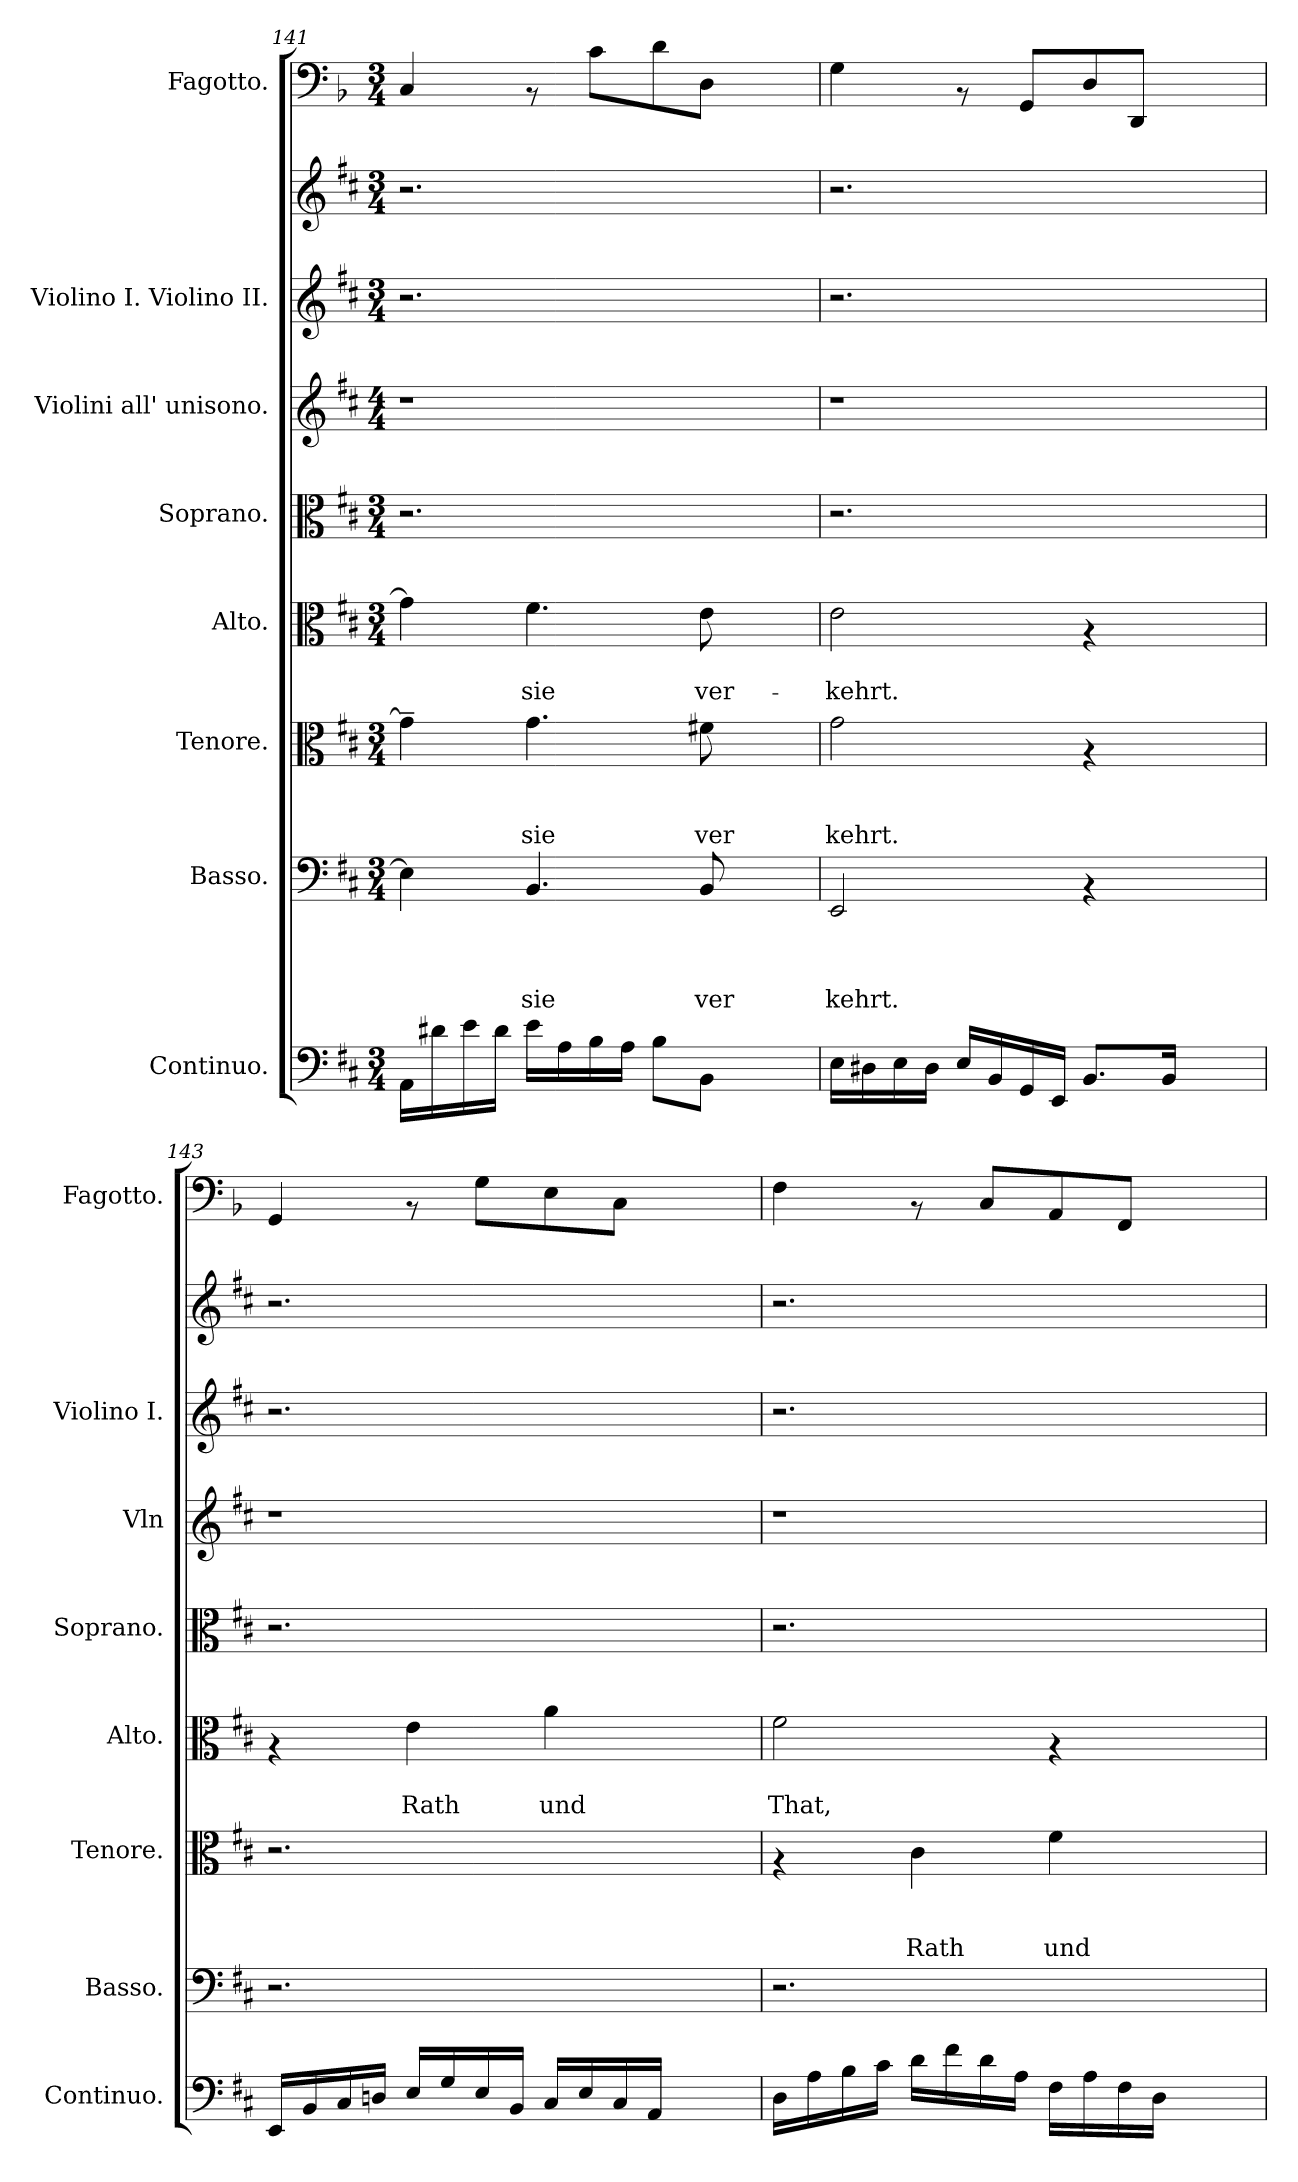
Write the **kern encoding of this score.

**kern	**kern	**text	**text	**text	**text	**kern	**text	**text	**text	**kern	**text	**text	**kern	**kern	**kern	**kern	**kern
*part8	*part7	*part7	*part7	*part7	*part7	*part6	*part6	*part6	*part6	*part5	*part5	*part5	*part4	*part3	*part2	*part2	*part1
*staff9	*staff8	*staff8	*staff8	*staff8	*staff8	*staff7	*staff7	*staff7	*staff7	*staff6	*staff6	*staff6	*staff5	*staff4	*staff3	*staff2	*staff1
*I"Continuo.	*I"Basso.	*	*	*	*	*I"Tenore.	*	*	*	*I"Alto.	*	*	*I"Soprano.	*I"Violini all' unisono.	*I"Violino I. Violino II.	*	*I"Fagotto.
*I'Continuo.	*I'Basso.	*	*	*	*	*I'Tenore.	*	*	*	*I'Alto.	*	*	*I'Soprano.	*I'Vln	*I'Violino I.	*	*I'Fagotto.
!!LO:PB:g=z
*clefF4	*clefF4	*	*	*	*	*clefC3	*	*	*	*clefC3	*	*	*clefC3	*clefG2	*clefG2	*clefG2	*clefF4
*	*	*	*	*	*	*	*	*	*	*	*	*	*	*	*	*	*ITrd2c3
*k[f#c#]	*k[f#c#]	*	*	*	*	*k[f#c#]	*	*	*	*k[f#c#]	*	*	*k[f#c#]	*k[f#c#]	*k[f#c#]	*k[f#c#]	*k[f#c#]
*D:	*D:	*	*	*	*	*D:	*	*	*	*D:	*	*	*D:	*D:	*D:	*D:	*D:
*M3/4	*M3/4	*	*	*	*	*M3/4	*	*	*	*M3/4	*	*	*M3/4	*M4/4	*M3/4	*M3/4	*M3/4
=141	=141	=141	=141	=141	=141	=141	=141	=141	=141	=141	=141	=141	=141	=141	=141	=141	=141
16AA\LL	4E\]	.	.	.	.	4g~>\]	.	.	.	4g\]	.	.	2.r	1r	2.r	2.r	4AA/
16d#X\	.	.	.	.	.	.	.	.	.	.	.	.	.	.	.	.	.
16e\	.	.	.	.	.	.	.	.	.	.	.	.	.	.	.	.	.
16d#\JJ	.	.	.	.	.	.	.	.	.	.	.	.	.	.	.	.	.
!	!	!	!	!	!LO:LY:b	!	!	!	!LO:LY:b	!	!	!LO:LY:b	!	!	!	!	!
16e\LL	4.BB/	.	.	.	sie	4.g\	.	.	sie	4.f#\	.	sie	.	.	.	.	8rAA
16A\	.	.	.	.	.	.	.	.	.	.	.	.	.	.	.	.	.
16B\	.	.	.	.	.	.	.	.	.	.	.	.	.	.	.	.	8A\L
16A\JJ	.	.	.	.	.	.	.	.	.	.	.	.	.	.	.	.	.
8B\L	.	.	.	.	.	.	.	.	.	.	.	.	.	.	.	.	8B\
!	!	!	!	!	!LO:LY:b	!	!	!	!LO:LY:b	!	!	!LO:LY:b	!	!	!	!	!
8BB\J	8BB/	.	.	.	ver	8f#X\	.	.	ver	8e\	.	ver-	.	.	.	.	8BB\J
4ryy	4ryy	.	.	.	.	4ryy	.	.	.	4ryy	.	.	4ryy	.	4ryy	4ryy	4ryy
=142!	=142!	=142!	=142!	=142!	=142!	=142!	=142!	=142!	=142!	=142!	=142!	=142!	=142!	=142!	=142!	=142!	=142!
!	!	!	!	!	!LO:LY:b	!	!	!	!LO:LY:b	!	!	!LO:LY:b	!	!	!	!	!
16E\LL	2EE/	.	.	.	kehrt.	2g\	.	.	kehrt.	2e\	.	-kehrt.	2.r	1r	2.r	2.r	4E\
16D#X\	.	.	.	.	.	.	.	.	.	.	.	.	.	.	.	.	.
16E\	.	.	.	.	.	.	.	.	.	.	.	.	.	.	.	.	.
16D#\JJ	.	.	.	.	.	.	.	.	.	.	.	.	.	.	.	.	.
16E/LL	.	.	.	.	.	.	.	.	.	.	.	.	.	.	.	.	8rAA
16BB/	.	.	.	.	.	.	.	.	.	.	.	.	.	.	.	.	.
16GG/	.	.	.	.	.	.	.	.	.	.	.	.	.	.	.	.	8EE/L
16EE/JJ	.	.	.	.	.	.	.	.	.	.	.	.	.	.	.	.	.
8.BB/L	4rAA	.	.	.	.	4rG	.	.	.	4rG	.	.	.	.	.	.	8BB/
.	.	.	.	.	.	.	.	.	.	.	.	.	.	.	.	.	8BBB/J
16BB/Jk	.	.	.	.	.	.	.	.	.	.	.	.	.	.	.	.	.
4ryy	4ryy	.	.	.	.	4ryy	.	.	.	4ryy	.	.	4ryy	.	4ryy	4ryy	4ryy
=143!	=143!	=143!	=143!	=143!	=143!	=143!	=143!	=143!	=143!	=143!	=143!	=143!	=143!	=143!	=143!	=143!	=143!
16EE/LL	2.r	.	.	.	.	2.r	.	.	.	4rG	.	.	2.r	1r	2.r	2.r	4EE/
16BB/	.	.	.	.	.	.	.	.	.	.	.	.	.	.	.	.	.
16C#/	.	.	.	.	.	.	.	.	.	.	.	.	.	.	.	.	.
16Dn/JJ	.	.	.	.	.	.	.	.	.	.	.	.	.	.	.	.	.
!	!	!	!	!	!	!	!	!	!	!	!	!LO:LY:b	!	!	!	!	!
16E/LL	.	.	.	.	.	.	.	.	.	4e\	.	Rath	.	.	.	.	8rAA
16G/	.	.	.	.	.	.	.	.	.	.	.	.	.	.	.	.	.
16E/	.	.	.	.	.	.	.	.	.	.	.	.	.	.	.	.	8E\L
16BB/JJ	.	.	.	.	.	.	.	.	.	.	.	.	.	.	.	.	.
!	!	!	!	!	!	!	!	!	!	!	!	!LO:LY:b	!	!	!	!	!
16C#/LL	.	.	.	.	.	.	.	.	.	4a\	.	und	.	.	.	.	8C#\
16E/	.	.	.	.	.	.	.	.	.	.	.	.	.	.	.	.	.
16C#/	.	.	.	.	.	.	.	.	.	.	.	.	.	.	.	.	8AA\J
16AA/JJ	.	.	.	.	.	.	.	.	.	.	.	.	.	.	.	.	.
4ryy	4ryy	.	.	.	.	4ryy	.	.	.	4ryy	.	.	4ryy	.	4ryy	4ryy	4ryy
=144!	=144!	=144!	=144!	=144!	=144!	=144!	=144!	=144!	=144!	=144!	=144!	=144!	=144!	=144!	=144!	=144!	=144!
!	!	!	!	!	!	!	!	!	!	!	!	!LO:LY:b	!	!	!	!	!
16D\LL	2.r	.	.	.	.	4rG	.	.	.	2f#\	.	That,	2.r	1r	2.r	2.r	4D\
16A\	.	.	.	.	.	.	.	.	.	.	.	.	.	.	.	.	.
16B\	.	.	.	.	.	.	.	.	.	.	.	.	.	.	.	.	.
16c#\JJ	.	.	.	.	.	.	.	.	.	.	.	.	.	.	.	.	.
!	!	!	!	!	!	!	!	!	!LO:LY:b	!	!	!	!	!	!	!	!
16d\LL	.	.	.	.	.	4c#\	.	.	Rath	.	.	.	.	.	.	.	8rAA
16f#\	.	.	.	.	.	.	.	.	.	.	.	.	.	.	.	.	.
16d\	.	.	.	.	.	.	.	.	.	.	.	.	.	.	.	.	8AA/L
16A\JJ	.	.	.	.	.	.	.	.	.	.	.	.	.	.	.	.	.
!	!	!	!	!	!	!	!	!	!LO:LY:b	!	!	!	!	!	!	!	!
16F#\LL	.	.	.	.	.	4f#\	.	.	und	4rG	.	.	.	.	.	.	8FF#/
16A\	.	.	.	.	.	.	.	.	.	.	.	.	.	.	.	.	.
16F#\	.	.	.	.	.	.	.	.	.	.	.	.	.	.	.	.	8DD/J
16D\JJ	.	.	.	.	.	.	.	.	.	.	.	.	.	.	.	.	.
4ryy	4ryy	.	.	.	.	4ryy	.	.	.	4ryy	.	.	4ryy	.	4ryy	4ryy	4ryy
=!	=!	=!	=!	=!	=!	=!	=!	=!	=!	=!	=!	=!	=!	=!	=!	=!	=!
*-	*-	*-	*-	*-	*-	*-	*-	*-	*-	*-	*-	*-	*-	*-	*-	*-	*-
